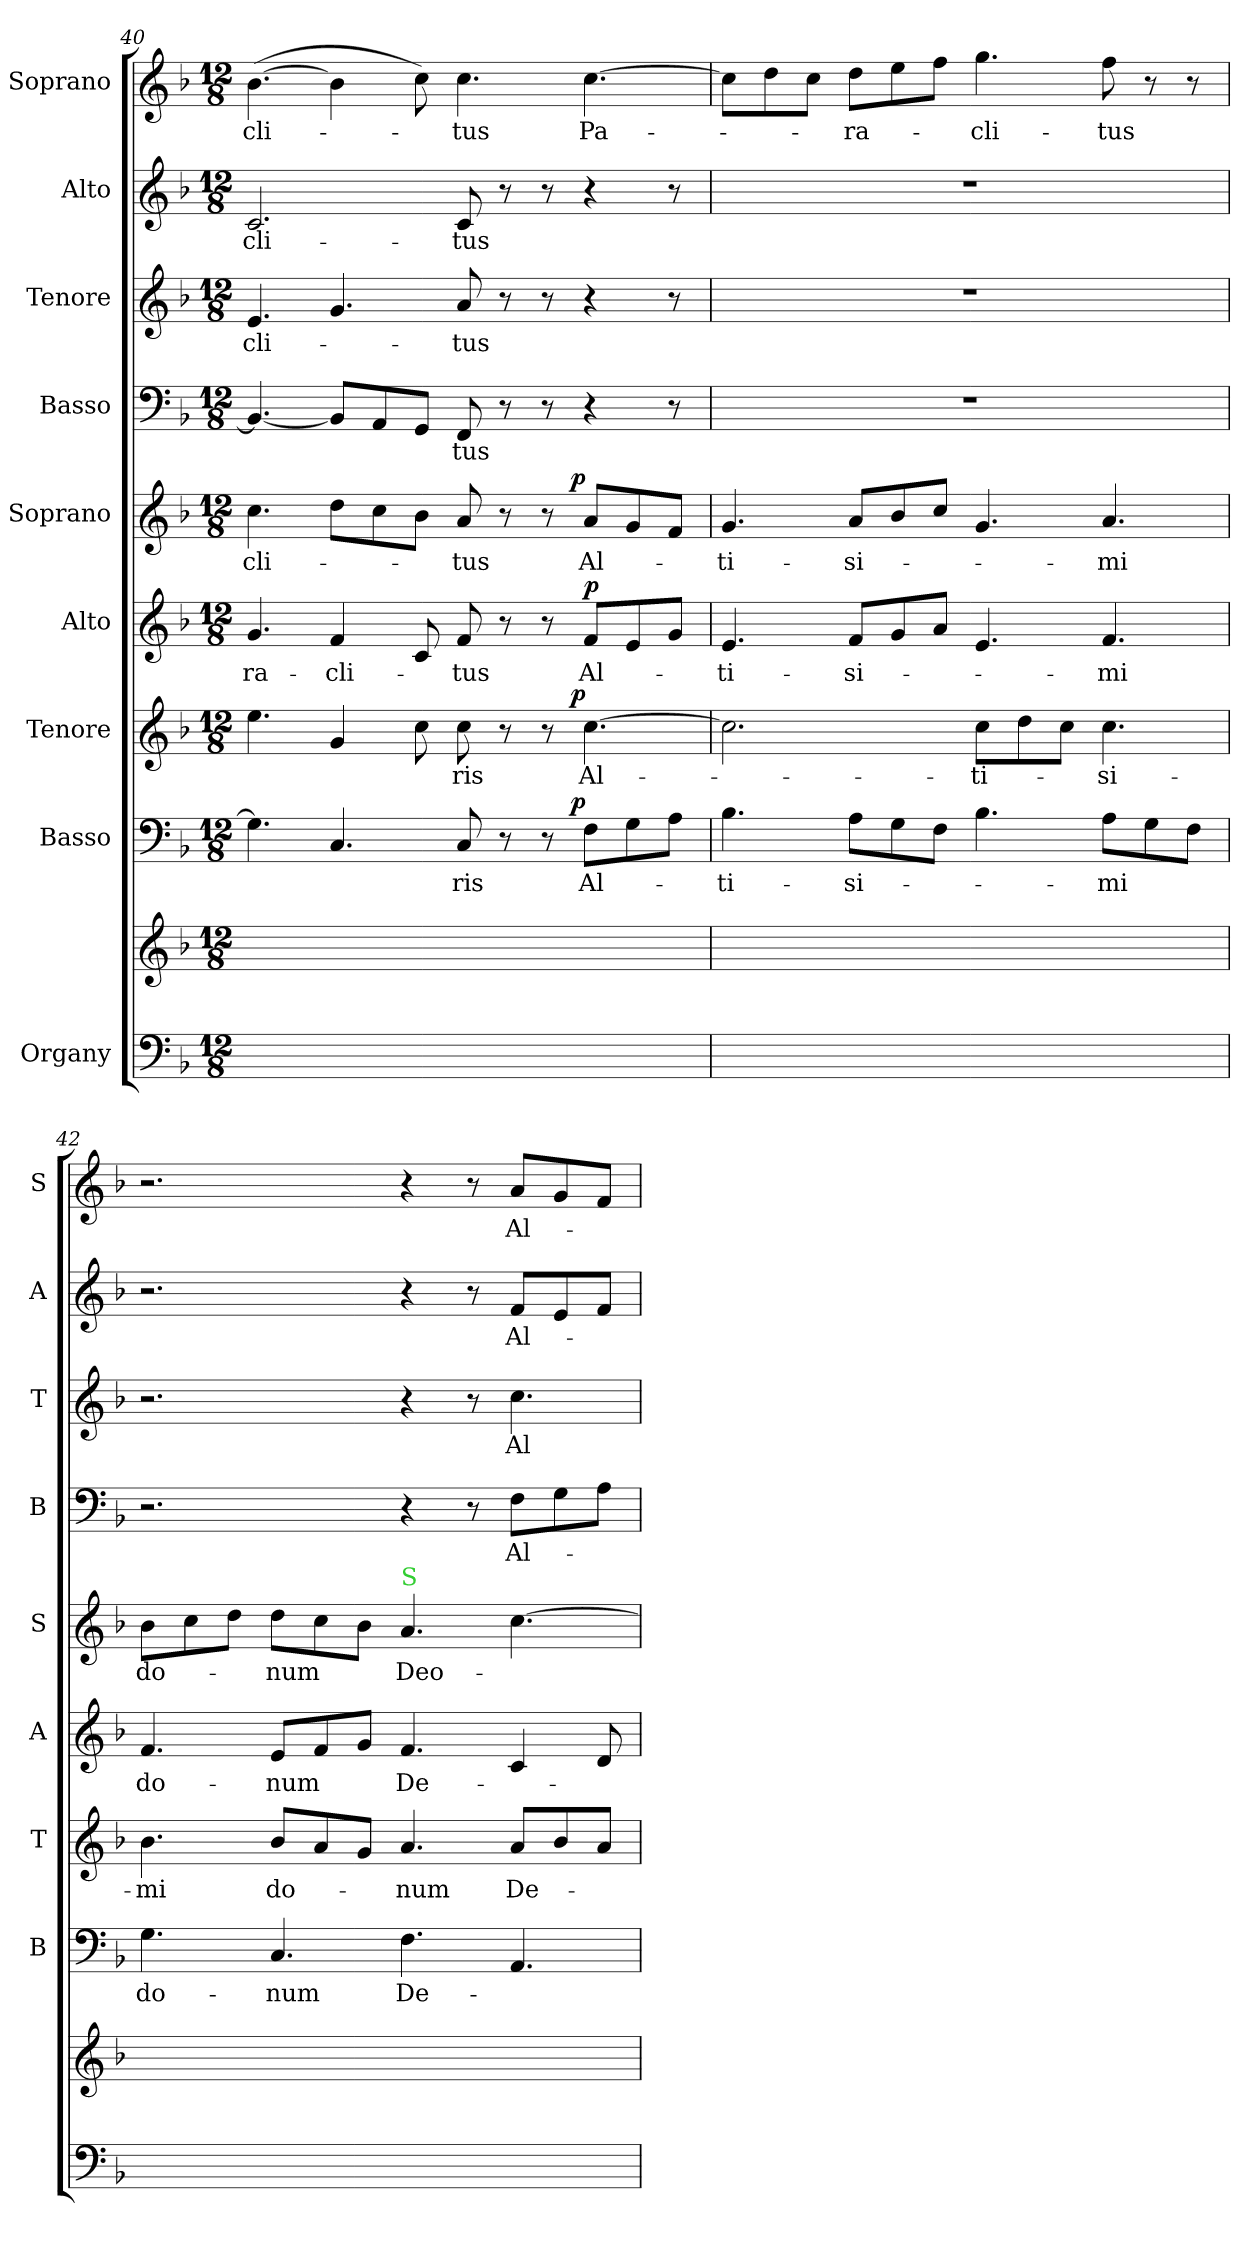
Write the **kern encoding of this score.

**kern	**kern	**kern	**text	**dynam	**kern	**text	**dynam	**kern	**text	**dynam	**kern	**text	**dynam	**kern	**text	**kern	**text	**kern	**text	**kern	**text
*part9	*part9	*part8	*part8	*part8	*part7	*part7	*part7	*part6	*part6	*part6	*part5	*part5	*part5	*part4	*part4	*part3	*part3	*part2	*part2	*part1	*part1
*staff10	*staff9	*staff8	*staff8	*staff8	*staff7	*staff7	*staff7	*staff6	*staff6	*staff6	*staff5	*staff5	*staff5	*staff4	*staff4	*staff3	*staff3	*staff2	*staff2	*staff1	*staff1
*I"Organy	*	*I"Basso	*	*	*I"Tenore	*	*	*I"Alto	*	*	*I"Soprano	*	*	*I"Basso	*	*I"Tenore	*	*I"Alto	*	*I"Soprano	*
*	*	*I'B	*	*	*I'T	*	*	*I'A	*	*	*I'S	*	*	*I'B	*	*I'T	*	*I'A	*	*I'S	*
*clefF4	*clefG2	*clefF4	*	*	*clefG2	*	*	*clefG2	*	*	*clefG2	*	*	*clefF4	*	*clefG2	*	*clefG2	*	*clefG2	*
*	*	*	*	*	*ITrd7c12	*	*	*	*	*	*	*	*	*	*	*ITrd7c12	*	*	*	*	*
*k[b-]	*k[b-]	*k[b-]	*	*	*k[b-]	*	*	*k[b-]	*	*	*k[b-]	*	*	*k[b-]	*	*k[b-]	*	*k[b-]	*	*k[b-]	*
*M12/8	*M12/8	*M12/8	*	*	*M12/8	*	*	*M12/8	*	*	*M12/8	*	*	*M12/8	*	*M12/8	*	*M12/8	*	*M12/8	*
=40	=40	=40	=40	=40	=40	=40	=40	=40	=40	=40	=40	=40	=40	=40	=40	=40	=40	=40	=40	=40	=40
1.ryy	1.ryy	4.G\]	.	.	4.e\	.	.	4.g/	-ra-	.	4.cc\	-cli-	.	4.BB-/_	.	4.E/	-cli-	2.c/	-cli-	([4.b-\	-cli-
.	.	4.C/	.	.	4G/	.	.	4f/	-cli-	.	8dd\L	.	.	8BB-/L]	.	4.G/	.	.	.	4b-\]	.
.	.	.	.	.	.	.	.	.	.	.	8cc\	.	.	8AA/	.	.	.	.	.	.	.
.	.	.	.	.	8c\	.	.	8c/	.	.	8b-\J	.	.	8GG/J	.	.	.	.	.	8cc\)	.
.	.	8C/	-ris	.	8c\	-ris	.	8f/	-tus	.	8a/	-tus	.	8FF/	-tus	8A/	-tus	8c/	-tus	4.cc\	-tus
.	.	8r	.	.	8r	.	.	8r	.	.	8r	.	.	8r	.	8r	.	8r	.	.	.
.	.	8r	.	.	8r	.	.	8r	.	.	8r	.	.	8r	.	8r	.	8r	.	.	.
!	!	!	!	!LO:DY:b:rj	!	!	!LO:DY:a:rj	!	!	!LO:DY:a	!	!	!LO:DY:a:rj	!	!	!	!	!	!	!	!
.	.	8F\L	Al-	p	[4.c\	Al-	p	8f/L	Al-	p	8a/L	Al-	p	4r	.	4r	.	4r	.	[4.cc\	Pa-
.	.	8G\	.	.	.	.	.	8e/	.	.	8g/	.	.	.	.	.	.	.	.	.	.
.	.	8A\J	.	.	.	.	.	8g/J	.	.	8f/J	.	.	8r	.	8r	.	8r	.	.	.
=41	=41	=41	=41	=41	=41	=41	=41	=41	=41	=41	=41	=41	=41	=41	=41	=41	=41	=41	=41	=41	=41
1.ryy	1.ryy	4.B-\	-ti-	.	2.c\]	.	.	4.e/	-ti-	.	4.g/	-ti-	.	1.r	.	1.r	.	1.r	.	8cc\L]	.
.	.	.	.	.	.	.	.	.	.	.	.	.	.	.	.	.	.	.	.	8dd\	.
.	.	.	.	.	.	.	.	.	.	.	.	.	.	.	.	.	.	.	.	8cc\J	.
.	.	8A\L	-si-	.	.	.	.	8f/L	-si-	.	8a/L	-si-	.	.	.	.	.	.	.	8dd\L	-ra-
.	.	8G\	.	.	.	.	.	8g/	.	.	8b-/	.	.	.	.	.	.	.	.	8ee\	.
.	.	8F\J	.	.	.	.	.	8a/J	.	.	8cc/J	.	.	.	.	.	.	.	.	8ff\J	.
.	.	4.B-\	.	.	8c\L	-ti-	.	4.e/	.	.	4.g/	.	.	.	.	.	.	.	.	4.gg\	-cli-
.	.	.	.	.	8d\	.	.	.	.	.	.	.	.	.	.	.	.	.	.	.	.
.	.	.	.	.	8c\J	.	.	.	.	.	.	.	.	.	.	.	.	.	.	.	.
.	.	8A\L	-mi	.	4.c\	-si-	.	4.f/	-mi	.	4.a/	mi	.	.	.	.	.	.	.	8ff\	-tus
.	.	8G\	.	.	.	.	.	.	.	.	.	.	.	.	.	.	.	.	.	8r	.
.	.	8F\J	.	.	.	.	.	.	.	.	.	.	.	.	.	.	.	.	.	8r	.
=42	=42	=42	=42	=42	=42	=42	=42	=42	=42	=42	=42	=42	=42	=42	=42	=42	=42	=42	=42	=42	=42
1.ryy	1.ryy	4.G\	do-	.	4.B-\	-mi	.	4.f/	do-	.	8b-\L	do-	.	2.r	.	2.r	.	2.r	.	2.r	.
.	.	.	.	.	.	.	.	.	.	.	8cc\	.	.	.	.	.	.	.	.	.	.
.	.	.	.	.	.	.	.	.	.	.	8dd\J	.	.	.	.	.	.	.	.	.	.
.	.	4.C/	-num	.	8B-/L	do-	.	8e/L	-num	.	8dd\L	-num	.	.	.	.	.	.	.	.	.
.	.	.	.	.	8A/	.	.	8f/	.	.	8cc\	.	.	.	.	.	.	.	.	.	.
.	.	.	.	.	8G/J	.	.	8g/J	.	.	8b-\J	.	.	.	.	.	.	.	.	.	.
!	!	!	!	!	!	!	!	!	!	!	!LO:TX:a:color=limegreen:t=S	!	!	!	!	!	!	!	!	!	!
.	.	4.F\	De-	.	4.A/	-num	.	4.f/	De-	.	4.a/	Deo-	.	4r	.	4r	.	4r	.	4r	.
.	.	.	.	.	.	.	.	.	.	.	.	.	.	8r	.	8r	.	8r	.	8r	.
.	.	4.AA/	.	.	8A/L	De-	.	4c/	.	.	[4.cc\	.	.	8F\L	Al-	4.c\	Al-	8f/L	Al-	8a/L	Al-
.	.	.	.	.	8B-/	.	.	.	.	.	.	.	.	8G\	.	.	.	8e/	.	8g/	.
.	.	.	.	.	8A/J	.	.	8d/	.	.	.	.	.	8A\J	.	.	.	8f/J	.	8f/J	.
=	=	=	=	=	=	=	=	=	=	=	=	=	=	=	=	=	=	=	=	=	=
*-	*-	*-	*-	*-	*-	*-	*-	*-	*-	*-	*-	*-	*-	*-	*-	*-	*-	*-	*-	*-	*-
